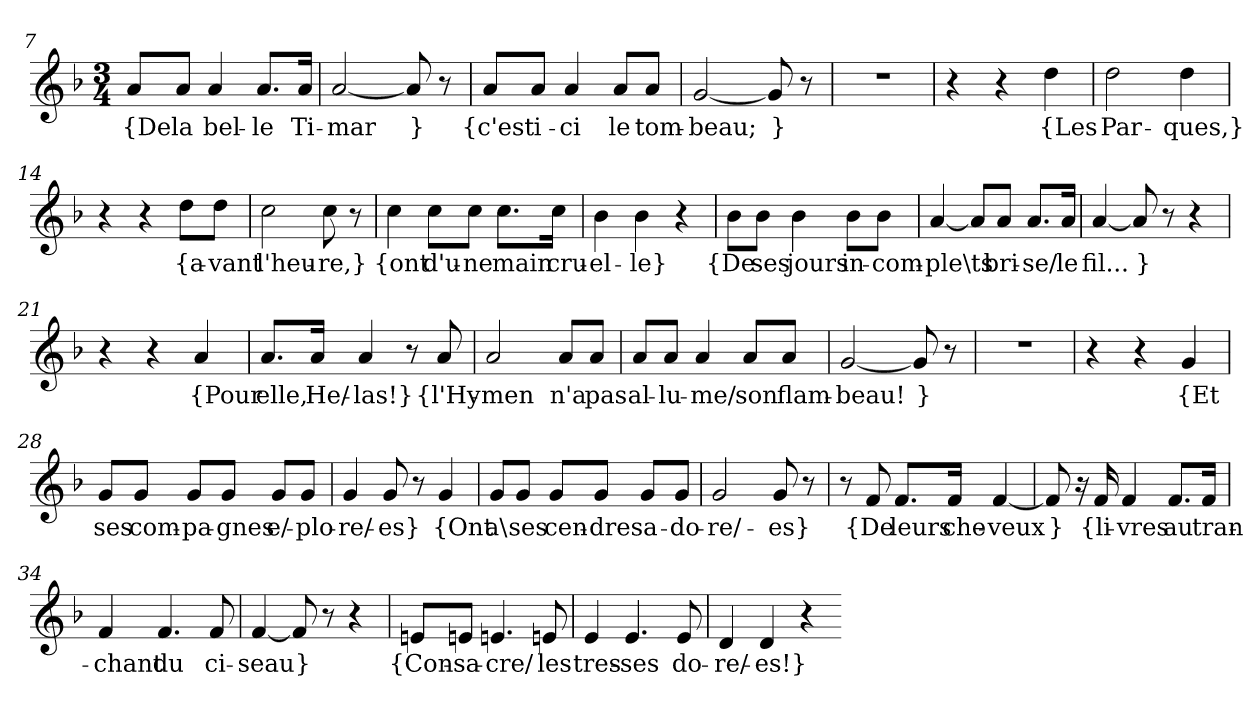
**kern	**text
*part1	*part1
*staff1	*staff1
*clefG2	*
*k[b-]	*
*M3/4	*
=7	=7
8a/L	{De
8a/J	la
4a	bel-
8.a/L	-le
16a/Jk	Ti-
=8	=8
[2a	-mar
8a]	}
8r	.
=9	=9
8a/L	{c'est
8a/J	i-
4a	-ci
8a/L	le
8a/J	tom-
=10	=10
[2g	-beau;
8g]	}
8r	.
=11	=11
2.r	.
=12	=12
4r	.
4r	.
4dd	{Les
=13	=13
2dd	Par-
4dd	-ques,}
=14	=14
4r	.
4r	.
8dd\L	{a-
8dd\J	-vant
=15	=15
2cc	l'heu-
8cc	-re,}
8r	.
=16	=16
4cc	{ont
8cc\L	d'u-
8cc\J	-ne
8.cc\L	main
16cc\Jk	cru-
=17	=17
4b-	-el-
4b-	-le}
4r	.
=18	=18
8b-\L	{De
8b-\J	ses
4b-	jours
8b-\L	in-
8b-\J	-com-
=19	=19
[4a	-ple\ts
8a/L]	.
8a/J	bri-
8.a/L	-se/
16a/Jk	le
=20	=20
[4a	fil...
8a]	}
8r	.
4r	.
=21	=21
4r	.
4r	.
4a	{Pour
=22	=22
8.a/L	elle,
16a/Jk	He/-
4a	-las!}
8r	.
8a	{l'Hy-
=23	=23
2a	-men
8a/L	n'a
8a/J	pas
=24	=24
8a/L	al-
8a/J	-lu-
4a	-me/
8a/L	son
8a/J	flam-
=25	=25
[2g	-beau!
8g]	}
8r	.
=26	=26
2.r	.
=27	=27
4r	.
4r	.
4g	{Et
=28	=28
8g/L	ses
8g/J	com-
8g/L	-pa-
8g/J	-gnes
8g/L	e/-
8g/J	-plo-
=29	=29
4g	-re/-
8g	-es}
8r	.
4g	{Ont
=30	=30
8g/L	a\
8g/J	ses
8g/L	cen-
8g/J	-dres
8g/L	a-
8g/J	-do-
=31	=31
2g	-re/-
8g	-es}
8r	.
=32	=32
8r	.
8f	{De
8.f/L	leurs
16f/Jk	che-
[4f	-veux
=33	=33
8f]	}
16r	.
16f	{li-
4f	-vres
8.f/L	au
16f/Jk	tran-
=34	=34
4f	-chant
4.f	du
8f	ci-
=35	=35
[4f	-seau
8f]	}
8r	.
4r	.
=36	=36
8en/L	{Con-
8en/J	-sa-
4.en	-cre/
8en	les
=37	=37
4e	tres-
4.e	-ses
8e	do-
=38	=38
4d	-re/-
4d	-es!}
4r	.
=-	=-
*-	*-
